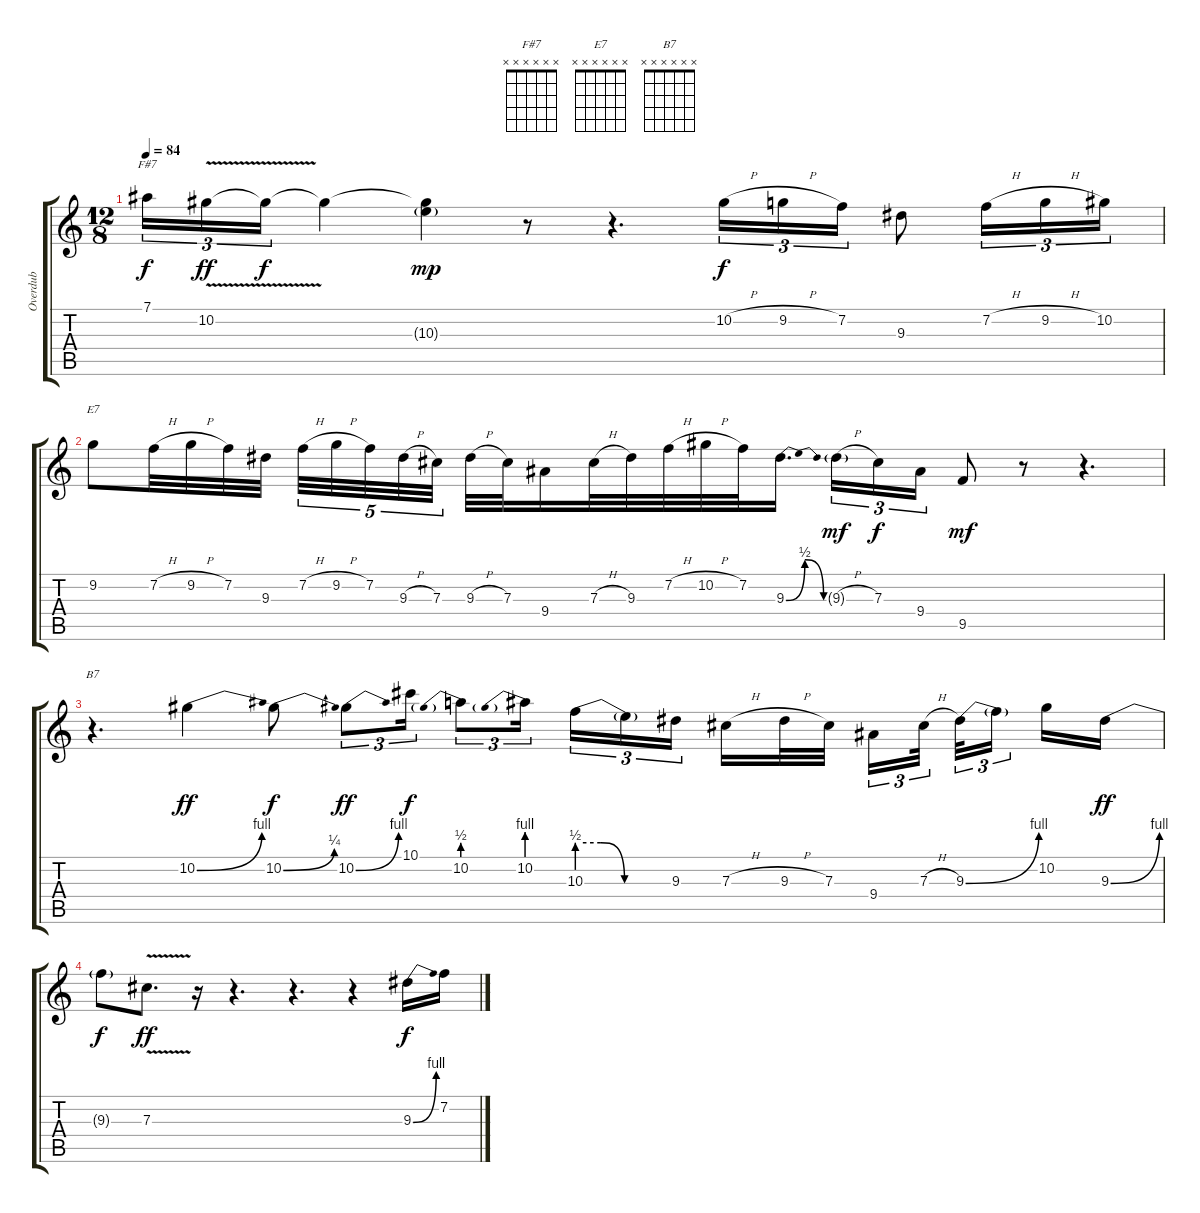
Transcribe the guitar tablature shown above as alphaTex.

\track ("Overdub" "Overdub") {instrument fretlessbass}
\staff {score tabs}
\tuning (Eb4 Bb3 Gb3 Db3 Ab2 Eb2) {hide}
\chord ("F#7" x x x x x x)
\chord ("E7" x x x x x x)
\chord ("B7" x x x x x x)
\ts (12 8)
\tempo 84
\clef g2
\ks c
7.1.16{tu (3 2) ch "F#7" dy f} 10.2{v}.16{tu (3 2) dy ff} 10.2{t}.16{tu (3 2) dy f} 10.2{t}.4 (10.2{t} 10.3{g}).4{dy mp} r.8 r.4{d} 10.2{h}.16{tu (3 2) dy f} 9.2{h}.16{tu (3 2)} 7.2.16{tu (3 2)} 9.3.8 7.2{h}.16{tu (3 2)} 9.2{h}.16{tu (3 2)} 10.2.16{tu (3 2)} |
9.2.8{ch "E7"} 7.2{h}.32 9.2{h}.32 7.2.32 9.3.32 7.2{h}.32{tu (5 4)} 9.2{h}.32{tu (5 4)} 7.2.32{tu (5 4)} 9.3{h}.32{tu (5 4)} 7.3.32{tu (5 4)} 9.3{h}.32 7.3.32 9.4.16 7.3{h}.32 9.3.32 7.2{h}.32 10.2{h}.32 7.2.32 9.3{be (bendrelease 0 0 15 2 30 2 60 0)}.16{d} 9.3{h g}.16{tu (3 2) dy mf} 7.3.16{tu (3 2) dy f} 9.4.16{tu (3 2)} 9.5.8{dy mf} r.8 r.4{d} |
r.4{d ch "B7"} 10.2{be (bend 0 0 60 4)}.4{dy ff} 10.2{be (bend 0 0 60 1)}.8{dy f} 10.2{be (bend 0 0 60 4)}.8{tu (3 2) dy ff} 10.1.16{tu (3 2) dy f} 10.2{be (prebend 0 2 60 2)}.8{tu (3 2)} 10.2{be (prebend 0 4 60 4)}.16{tu (3 2)} 10.3{be (custom 0 2 15 2 30 0 60 0)}.16{tu (3 2)} 10.3{t}.16{tu (3 2)} 9.3.16{tu (3 2)} 7.3{h}.16 9.3{h}.32 7.3.32 9.4.16{tu (3 2)} 7.3{h}.32{tu (3 2)} 9.3{be (bend 0 0 60 4)}.32{tu (3 2)} 9.3{t}.16{tu (3 2)} 10.2.16 9.3{be (bend 0 0 60 4)}.16{dy ff} |
9.3{t}.8{dy f} 7.3{v}.8{d dy ff} r.16 r.4{d} r.4{d} r.4 9.3{be (bend 0 0 60 4)}.16{dy f} 7.2.16
